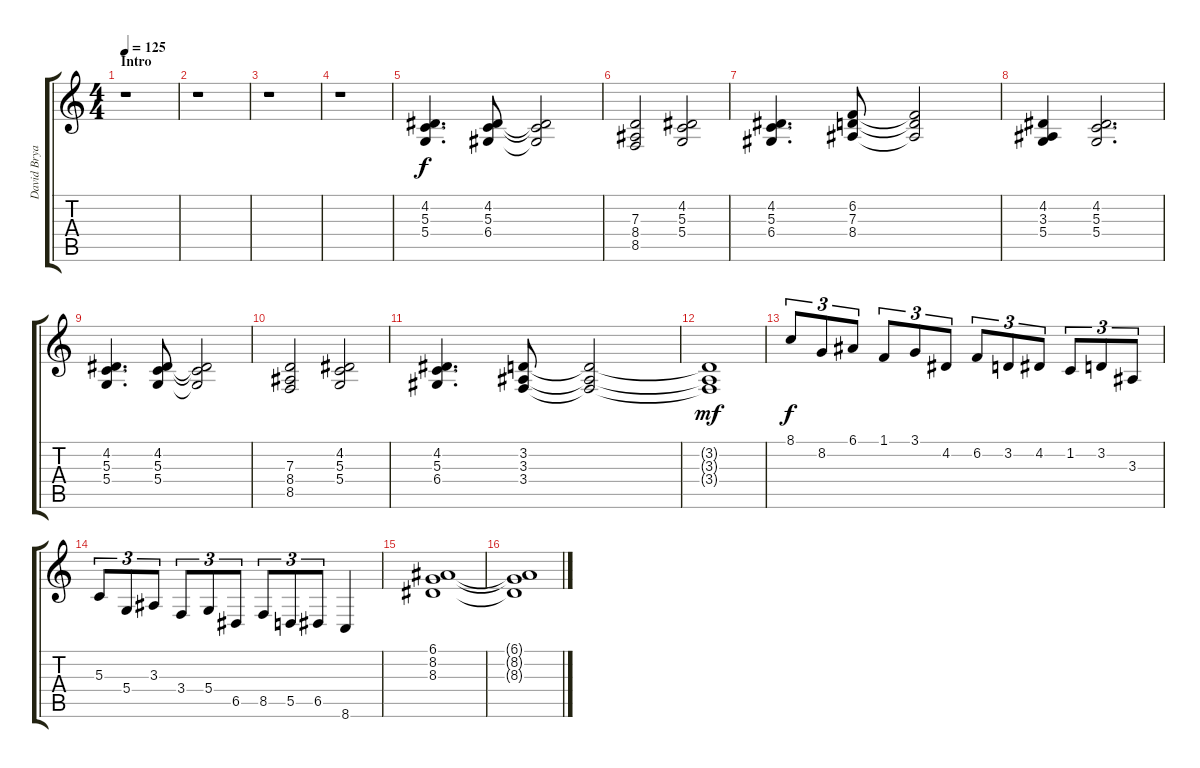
\track ("David Bryan (Staff 1)" "David Brya") {instrument synthstrings1}
\staff {score tabs}
\tuning (E4 B3 G3 D3 A2 E2) {hide}
\ts (4 4)
\section ("" "Intro")
\tempo 125
\clef g2
\ks c
r.1{dy f instrument synthstrings1} |
r.1 |
r.1 |
r.1 |
(4.2 5.3 5.4).4{d} (4.2 5.3 6.4).8 (4.2{t} 5.3{t} 6.4{t}).2 |
(7.3 8.4 8.5).2 (4.2 5.3 5.4).2 |
(4.2 5.3 6.4).4{d} (6.2 7.3 8.4).8 (6.2{t} 7.3{t} 8.4{t}).2 |
(4.2 3.3 5.4).4 (4.2 5.3 5.4).2{d} |
(4.2 5.3 5.4).4{d} (4.2 5.3 5.4).8 (4.2{t} 5.3{t} 5.4{t}).2 |
(7.3 8.4 8.5).2 (4.2 5.3 5.4).2 |
(4.2 5.3 6.4).4{d} (3.2 3.3 3.4).8 (3.2{t} 3.3{t} 3.4{t}).2 |
(3.2{t} 3.3{t} 3.4{t}).1{dy mf} |
8.1.8{tu (3 2) dy f} 8.2.8{tu (3 2)} 6.1.8{tu (3 2)} 1.1.8{tu (3 2)} 3.1.8{tu (3 2)} 4.2.8{tu (3 2)} 6.2.8{tu (3 2)} 3.2.8{tu (3 2)} 4.2.8{tu (3 2)} 1.2.8{tu (3 2)} 3.2.8{tu (3 2)} 3.3.8{tu (3 2)} |
5.3.8{tu (3 2)} 5.4.8{tu (3 2)} 3.3.8{tu (3 2)} 3.4.8{tu (3 2)} 5.4.8{tu (3 2)} 6.5.8{tu (3 2)} 8.5.8{tu (3 2)} 5.5.8{tu (3 2)} 6.5.8{tu (3 2)} 8.6.4 |
(6.1 8.2 8.3).1 |
(6.1{t} 8.2{t} 8.3{t}).1
